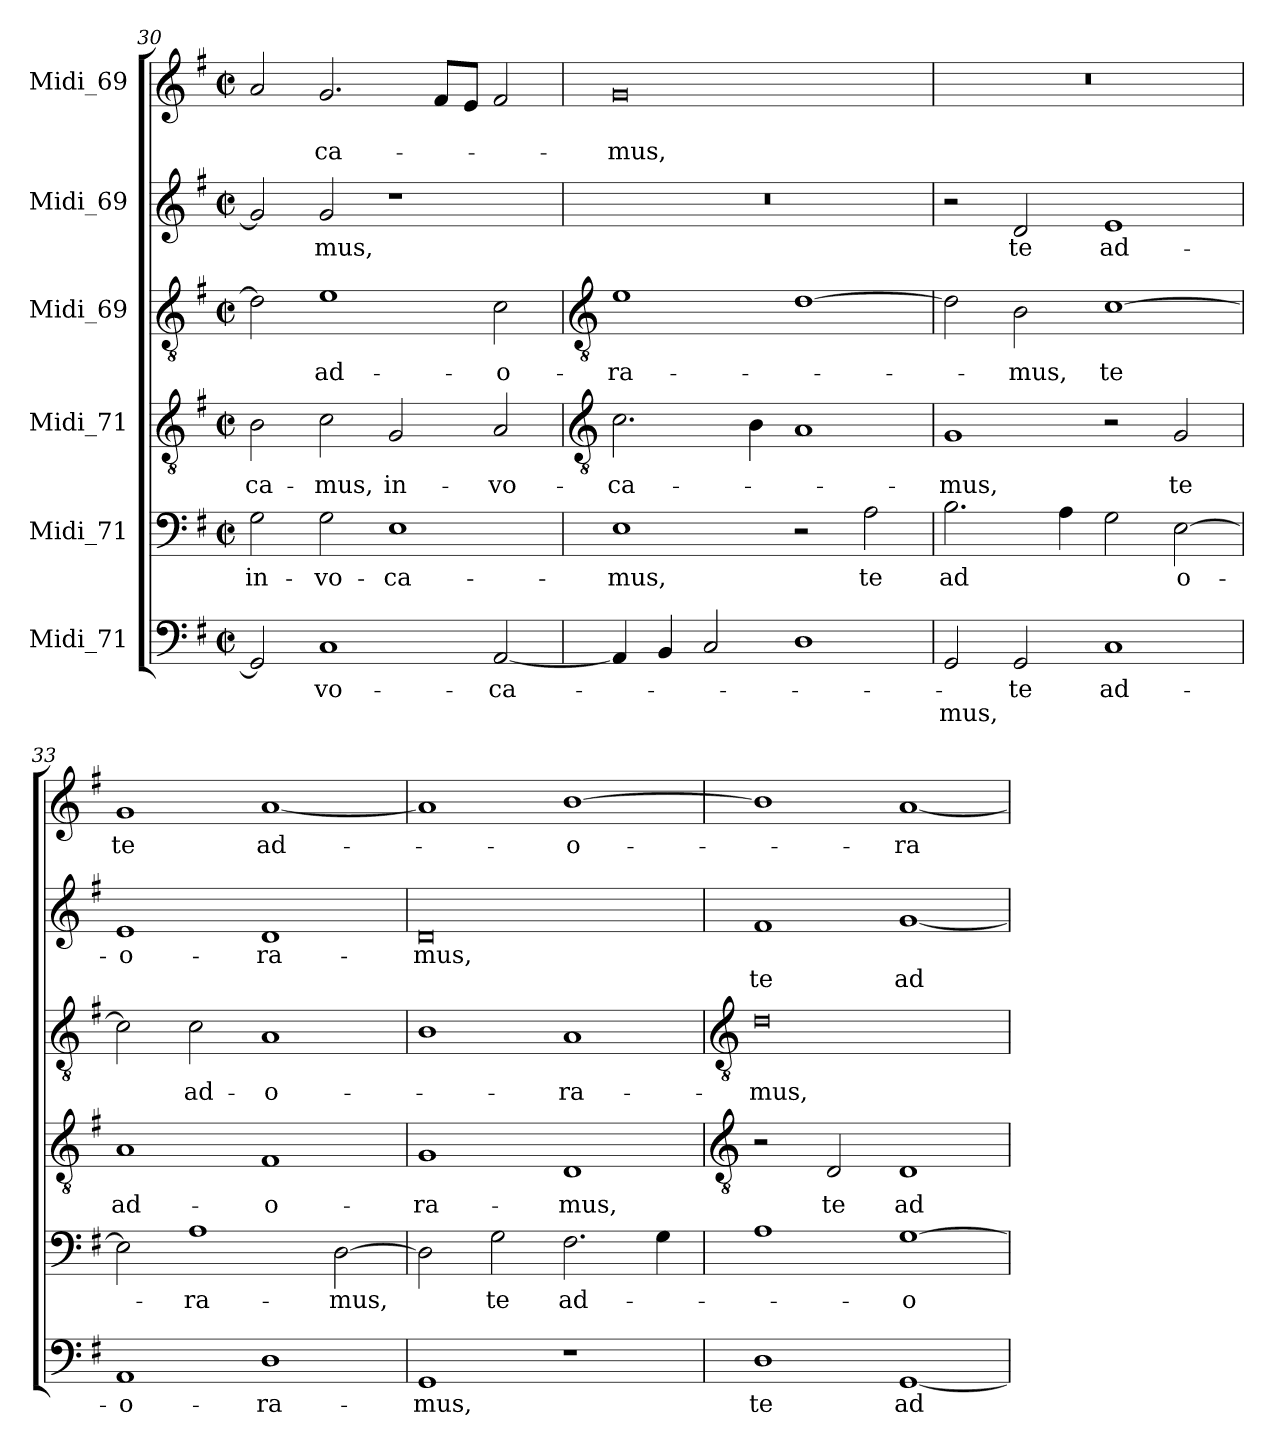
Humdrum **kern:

**kern	**text	**text	**kern	**text	**kern	**text	**kern	**text	**kern	**text	**text	**kern	**text	**text
*part6	*part6	*part6	*part5	*part5	*part4	*part4	*part3	*part3	*part2	*part2	*part2	*part1	*part1	*part1
*staff6	*staff6	*staff6	*staff5	*staff5	*staff4	*staff4	*staff3	*staff3	*staff2	*staff2	*staff2	*staff1	*staff1	*staff1
*I"Midi_71	*	*	*I"Midi_71	*	*I"Midi_71	*	*I"Midi_69	*	*I"Midi_69	*	*	*I"Midi_69	*	*
!!LO:LB:g=z
*clefF4	*	*	*clefF4	*	*clefGv2	*	*clefGv2	*	*clefG2	*	*	*clefG2	*	*
*k[f#]	*	*	*k[f#]	*	*k[f#]	*	*k[f#]	*	*k[f#]	*	*	*k[f#]	*	*
*G:	*	*	*G:	*	*G:	*	*G:	*	*G:	*	*	*G:	*	*
*M4/2	*	*	*M4/2	*	*M4/2	*	*M4/2	*	*M4/2	*	*	*M4/2	*	*
*met(c|)	*	*	*met(c|)	*	*met(c|)	*	*met(c|)	*	*met(c|)	*	*	*met(c|)	*	*
=30	=30	=30	=30	=30	=30	=30	=30	=30	=30	=30	=30	=30	=30	=30
!	!	!	!	!LO:LY:b	!	!LO:LY:b	!	!	!	!	!	!	!	!
2GG]	.	.	2G	in-	2B	-ca-	2d]	.	2g]	.	.	2a	.	.
!	!LO:LY:b	!	!	!LO:LY:b	!	!LO:LY:b	!	!LO:LY:b	!	!LO:LY:b	!	!	!	!LO:LY:b
1C	-vo-	.	2G	-vo-	2c	-mus,	1e	ad-	2g	-mus,	.	2.g	.	-ca-
!	!	!	!	!LO:LY:b	!	!LO:LY:b	!	!	!	!	!	!	!	!
.	.	.	1E	-ca-	2G	in-	.	.	1r	.	.	.	.	.
.	.	.	.	.	.	.	.	.	.	.	.	8f#L	.	.
.	.	.	.	.	.	.	.	.	.	.	.	8eJ	.	.
!	!LO:LY:b	!	!	!	!	!LO:LY:b	!	!LO:LY:b	!	!	!	!	!	!
[2AA	-ca-	.	.	.	2A	-vo-	2c	-o-	.	.	.	2f#	.	.
!!LO:LB:g=z
=31	=31	=31	=31	=31	=31	=31	=31	=31	=31	=31	=31	=31	=31	=31
*	*	*	*	*	*clefGv2	*	*clefGv2	*	*	*	*	*	*	*
!	!	!	!	!LO:LY:b	!	!LO:LY:b	!	!LO:LY:b	!	!	!	!	!	!LO:LY:b
4AA]	.	.	1E	-mus,	2.c	-ca-	1e	-ra-	0r	.	.	0g	.	-mus,
4BB	.	.	.	.	.	.	.	.	.	.	.	.	.	.
2C	.	.	.	.	.	.	.	.	.	.	.	.	.	.
.	.	.	.	.	4B	.	.	.	.	.	.	.	.	.
1D	.	.	2r	.	1A	.	[1d	.	.	.	.	.	.	.
!	!	!	!	!LO:LY:b	!	!	!	!	!	!	!	!	!	!
.	.	.	2A	te	.	.	.	.	.	.	.	.	.	.
=32	=32	=32	=32	=32	=32	=32	=32	=32	=32	=32	=32	=32	=32	=32
!	!	!LO:LY:b	!	!LO:LY:b	!	!LO:LY:b	!	!	!	!	!	!	!	!
2GG	.	-mus,	2.B	ad	1G	-mus,	2d]	.	2r	.	.	0r	.	.
!	!LO:LY:b	!	!	!	!	!	!	!LO:LY:b	!	!LO:LY:b	!	!	!	!
2GG	te	.	.	.	.	.	2B	-mus,	2d	te	.	.	.	.
.	.	.	4A	.	.	.	.	.	.	.	.	.	.	.
!	!LO:LY:b	!	!	!	!	!	!	!LO:LY:b	!	!LO:LY:b	!	!	!	!
1C	ad-	.	2G	.	2r	.	[1c	te	1e	ad-	.	.	.	.
!	!	!	!	!LO:LY:b	!	!LO:LY:b	!	!	!	!	!	!	!	!
.	.	.	[2E	o-	2G	te	.	.	.	.	.	.	.	.
=33	=33	=33	=33	=33	=33	=33	=33	=33	=33	=33	=33	=33	=33	=33
!	!LO:LY:b	!	!	!	!	!LO:LY:b	!	!	!	!LO:LY:b	!	!	!LO:LY:b	!
1AA	-o-	.	2E]	.	1A	ad-	2c]	.	1e	-o-	.	1g	te	.
!	!	!	!	!LO:LY:b	!	!	!	!LO:LY:b	!	!	!	!	!	!
.	.	.	1A	-ra-	.	.	2c	ad-	.	.	.	.	.	.
!	!LO:LY:b	!	!	!	!	!LO:LY:b	!	!LO:LY:b	!	!LO:LY:b	!	!	!LO:LY:b	!
1D	-ra-	.	.	.	1F#	-o-	1A	-o-	1d	-ra-	.	[1a	ad-	.
!	!	!	!	!LO:LY:b	!	!	!	!	!	!	!	!	!	!
.	.	.	[2D	-mus,	.	.	.	.	.	.	.	.	.	.
!!LO:LB:g=z
=34	=34	=34	=34	=34	=34	=34	=34	=34	=34	=34	=34	=34	=34	=34
!	!LO:LY:b	!	!	!	!	!LO:LY:b	!	!	!	!LO:LY:b	!	!	!	!
1GG	-mus,	.	2D]	.	1G	-ra-	1B	.	0d	-mus,	.	1a]	.	.
!	!	!	!	!LO:LY:b	!	!	!	!	!	!	!	!	!	!
.	.	.	2G	te	.	.	.	.	.	.	.	.	.	.
!	!	!	!	!LO:LY:b	!	!LO:LY:b	!	!LO:LY:b	!	!	!	!	!LO:LY:b	!
1r	.	.	2.F#	ad-	1D	-mus,	1A	-ra-	.	.	.	[1b	-o-	.
.	.	.	4G	.	.	.	.	.	.	.	.	.	.	.
!!LO:LB:g=z
=35	=35	=35	=35	=35	=35	=35	=35	=35	=35	=35	=35	=35	=35	=35
*	*	*	*	*	*clefGv2	*	*clefGv2	*	*	*	*	*	*	*
!	!LO:LY:b	!	!	!	!	!	!	!LO:LY:b	!	!	!LO:LY:b	!	!	!
1D	te	.	1A	.	2r	.	0d	-mus,	1f#	.	te	1b]	.	.
!	!	!	!	!	!	!LO:LY:b	!	!	!	!	!	!	!	!
.	.	.	.	.	2D	te	.	.	.	.	.	.	.	.
!	!LO:LY:b	!	!	!LO:LY:b	!	!LO:LY:b	!	!	!	!	!LO:LY:b	!	!LO:LY:b	!
[1GG	ad-	.	[1G	-o-	1D	ad-	.	.	[1g	.	ad-	[1a	-ra-	.
=	=	=	=	=	=	=	=	=	=	=	=	=	=	=
*-	*-	*-	*-	*-	*-	*-	*-	*-	*-	*-	*-	*-	*-	*-
